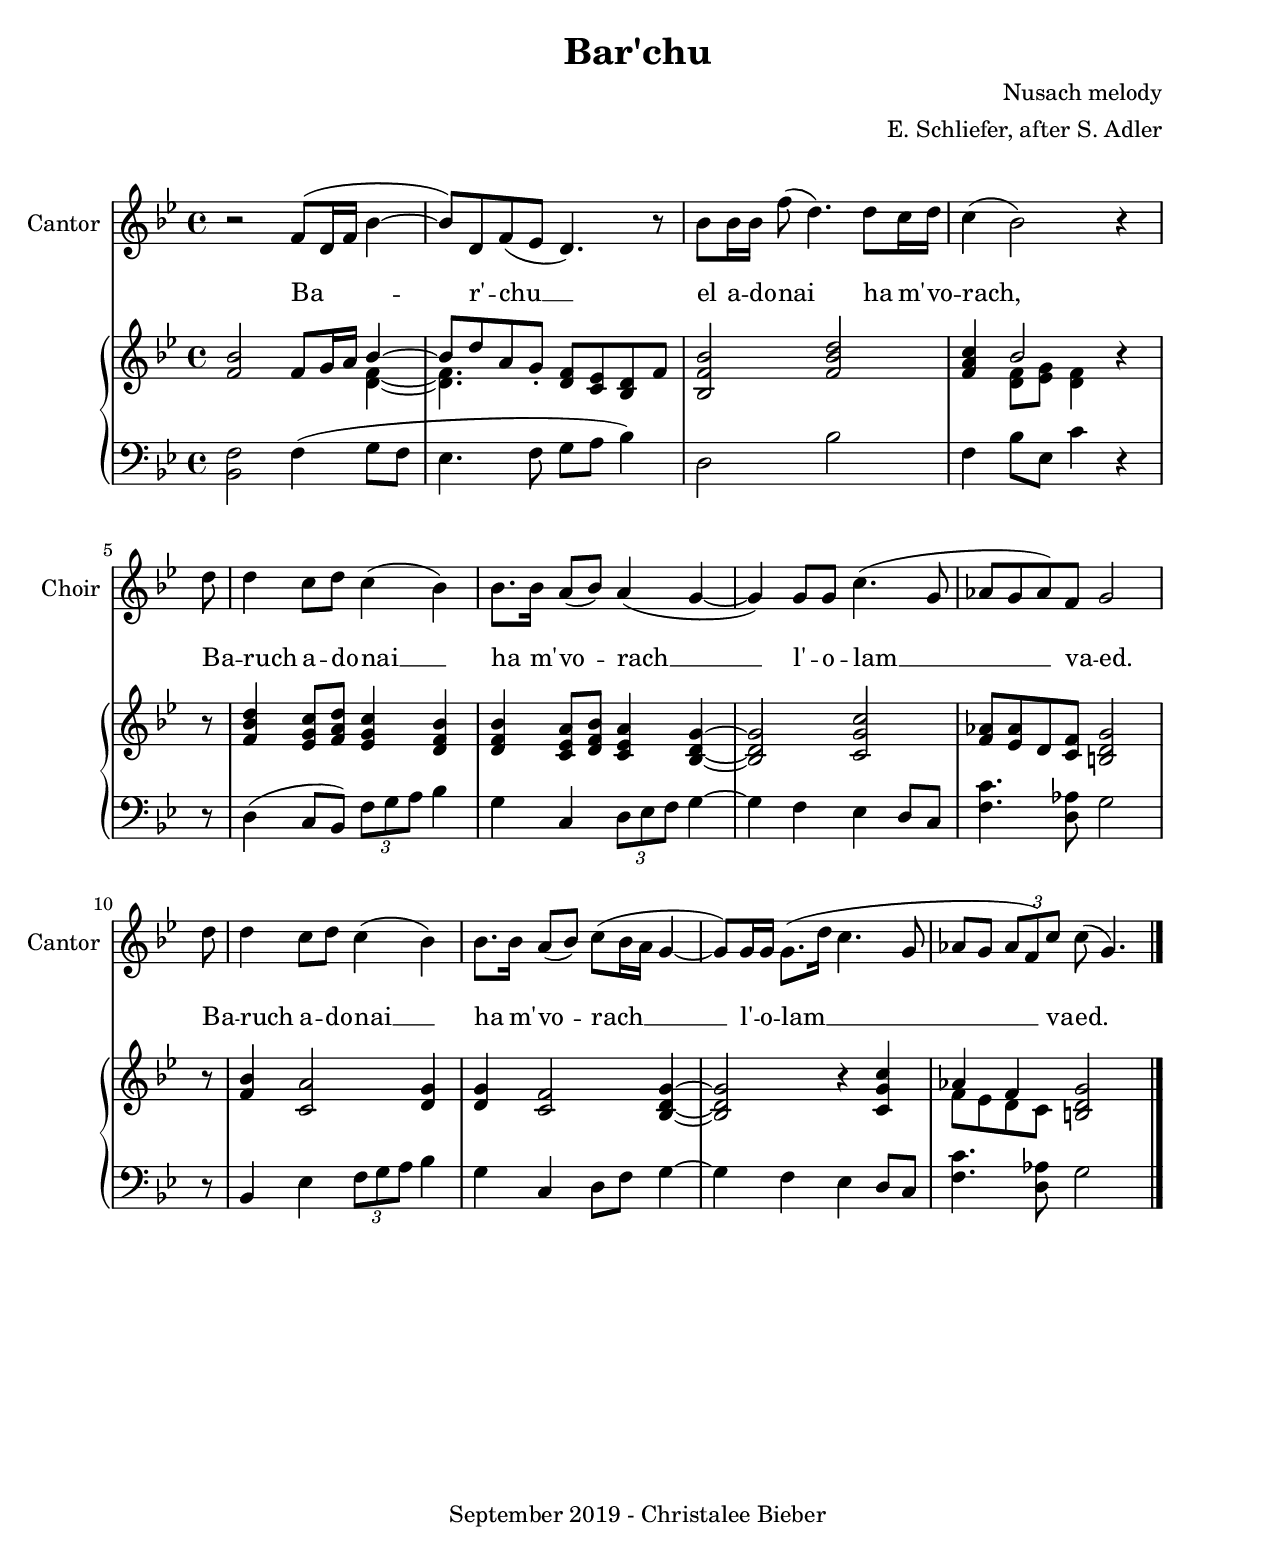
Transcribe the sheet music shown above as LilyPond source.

\paper {
	system-system-spacing.minimum-distance = #8
	system-system-spacing.padding = #4
	markup-system-spacing.minimum-distance = #8
	markup-system-spacing.padding = #4
	markup-markup-spacing.minimum-distance = #8
	%{ score-markup-spacing.padding = #2 %}
	%{ score-system-spacing.padding = #2 %}
	#(set-paper-size "letter")
	left-margin = 0.75\in
	right-margin = 0.75\in
	top-margin = 0.5\in
	bottom-margin = 0.5\in
	indent = #0
}

\header {
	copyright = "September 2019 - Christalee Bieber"
}

\layout {
  \context {
    \Lyrics
    \override VerticalAxisGroup.nonstaff-relatedstaff-spacing.padding = #2
		\override LyricText.self-alignment-X = #LEFT
  }
  \context {
    \Score
    \override RehearsalMark.padding = #3
		\override RehearsalMark.self-alignment-X = #LEFT
		\override SystemStartBar.collapse-height = #4
  }
  \context {
    \ChordNames
    chordChanges = ##t
    \override ChordName.font-size = #-1
		\override VerticalAxisGroup.nonstaff-relatedstaff-spacing.padding = #2
  }
  \context {
    \Voice
    \override BreathingSign.Y-offset = #3.5
    \dynamicUp
		\override TextScript.staff-padding = #1
  }
	\context {
		\Staff
		\override InstrumentName.padding = #2
	}
}


\header {
	title = "Bar'chu"
	composer = "Nusach melody"
	arranger = "E. Schliefer, after S. Adler"
}

text = \lyricmode {
	Ba -- | r' -- chu __ | el a -- do -- nai ha m' -- vo -- | rach, Ba -- | ruch a -- do -- nai __ | ha m' -- vo -- rach __ | l' -- o -- lam __ | va -- ed. Ba -- | ruch a -- do -- nai __ | ha m' -- vo -- rach __ | l' -- o -- lam __ | va -- ed.
}

melody = \relative c' {
	\clef treble
	\key bes \major
	\time 4/4
	\override Staff.InstrumentName.padding = #0

	\set Staff.vocalName = #"Cantor"
	r2 f8( d16 f16 bes4~ | bes8) d, f( ees d4.) r8 | bes'8 bes16 bes16 f'8( d4.) d8 c16 d16 | c4( bes2) r4 | \break

	\set Staff.shortInstrumentName = #"Choir"
	\partial 8 d8 | d4 c8 d8 c4( bes4) | bes8. bes16 a8( bes8) a4( g4~ | g4) g8 g8 c4.( g8 | aes8 g aes) f g2 | \break

	\set Staff.shortInstrumentName = #"Cantor"
	\partial 8 d'8 | d4 c8 d8 c4( bes4) | bes8. bes16 a8( bes8) c8( bes16 a16 g4~ | g8) g16 g16 g8.( d'16 c4. g8 | aes8 g \tuplet 3/2 { aes f) c' } c( g4.) \bar "|."
	\addlyrics { \text }
}

treble = \relative c' {
	\clef treble
	\key bes \major
	\time 4/4

	<f bes>2 f8 g16 a
	<<
	{ \voiceOne bes4~ | bes8 d a }
	\new Voice { \voiceTwo <d, f>4~ | <d f>4. }
	>>
	\oneVoice
	g8-. <d f> <c ees> <bes d> f' | <bes f bes,>2 <f bes d> | <f a c>4
	<<
	{ \voiceOne bes2 }
	\new Voice { \voiceTwo <d, f>8 <ees g> <d f>4 }
	>>
	\oneVoice
	r4 | \break

	\partial 8 r8 | <f bes d>4 <ees g c>8 <f a d> <ees g c>4 <d f bes> | <d f bes> <c ees a>8 <d f bes> <c ees a>4 <bes d g>~ | <bes d g>2 <c' g c,> | <f, aes>8 <ees aes> d <c f> <b d g>2 | \break

	\partial 8 r8 | <f' bes>4 <c a'>2 <d g>4 | <d g> <c f>2 <bes d g>4~ | <bes d g>2 r4 <c g' c>4 |
	<<
	{ \voiceOne aes'4 f4 }
	\new Voice { \voiceTwo f8 ees d c }
	>>
	\oneVoice
	<b d g>2 |
}

bass = \relative c' {
	\clef bass
	\key bes \major
	\time 4/4

	<bes, f'>2 f'4( g8 f | ees4. f8 g a bes4) | d,2 bes' | f4 bes8 ees, c'4 r4 |

	\partial 8 r8 | d,4( c8 bes) \tuplet 3/2 { f' g a } bes4 | g4 c, \tuplet 3/2 { d8 ees f } g4~ | g4 f ees d8 c | <c' f,>4. <aes d,>8 g2 |

	\partial 8 r8 | bes,4 ees \tuplet 3/2 { f8 g a } bes4 | g c, d8 f g4~ | g f ees d8 c | <c' f,> 4. <aes d,>8 g2 |
}

\score {
<<
	\new Voice = "one" { \melody }
	\new Lyrics \lyricsto "one" { \text }
	\new PianoStaff
	<<
		\new Staff \treble
		\new Staff \bass
	>>
>>
	\layout { }
}
